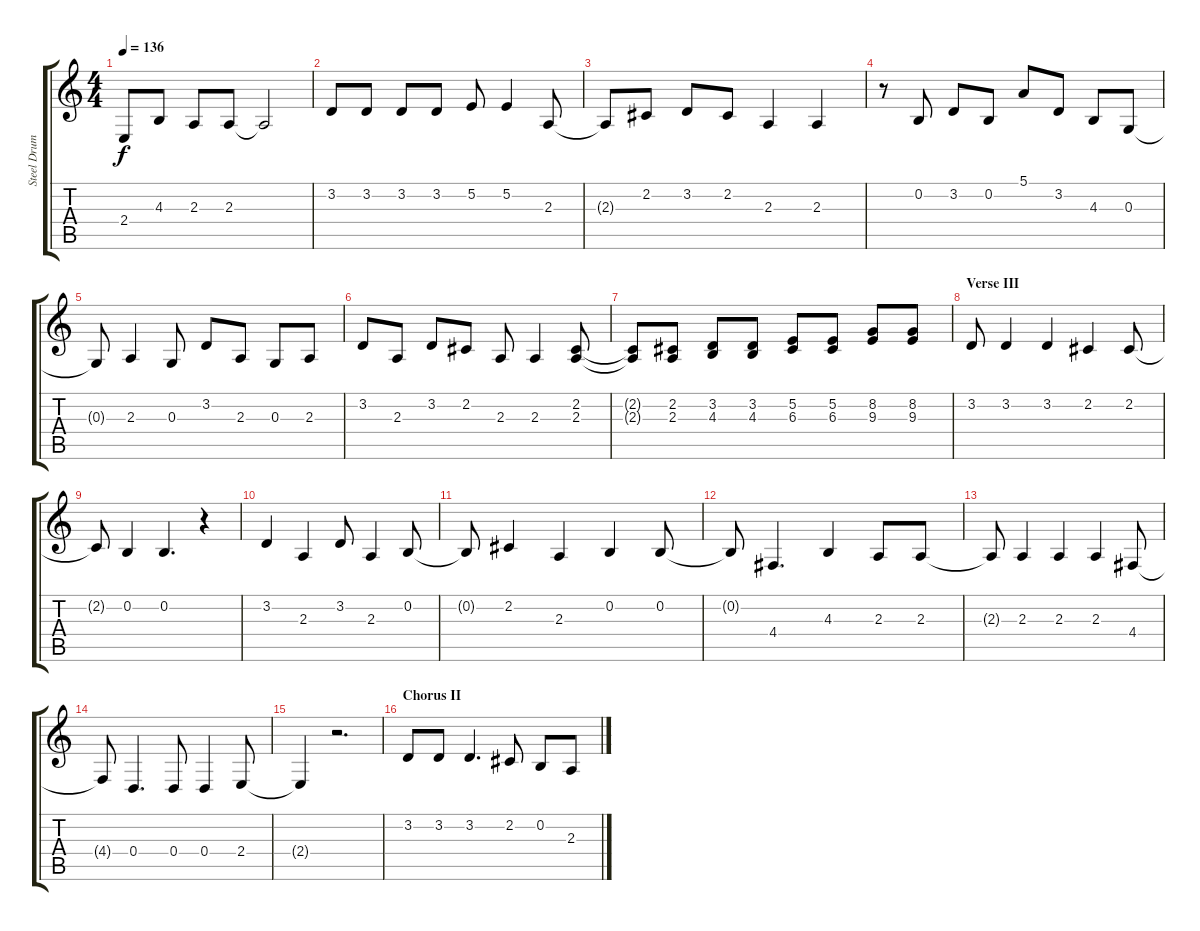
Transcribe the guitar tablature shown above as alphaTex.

\track ("Steel Drums" "Steel Drum") {instrument steeldrums}
\staff {score tabs}
\tuning (E4 B3 G3 D3 A2 E2) {hide}
\ts (4 4)
\tempo 136
\clef g2
\ks c
2.4{t}.8{dy f} 4.3.8 2.3.8 2.3.8 2.3{t}.2 |
3.2.8 3.2.8 3.2.8 3.2.8 5.2.8 5.2.4 2.3.8 |
2.3{t}.8 2.2.8 3.2.8 2.2.8 2.3.4 2.3.4 |
r.8 0.2.8 3.2.8 0.2.8 5.1.8 3.2.8 4.3.8 0.3.8 |
0.3{t}.8 2.3.4 0.3.8 3.2.8 2.3.8 0.3.8 2.3.8 |
3.2.8 2.3.8 3.2.8 2.2.8 2.3.8 2.3.4 (2.2 2.3).8 |
(2.2{t} 2.3{t}).8 (2.2 2.3).8 (3.2 4.3).8 (3.2 4.3).8 (5.2 6.3).8 (5.2 6.3).8 (8.2 9.3).8 (8.2 9.3).8 |
\section ("" "Verse III")
3.2.8 3.2.4 3.2.4 2.2.4 2.2.8 |
2.2{t}.8 0.2.4 0.2.4{d} r.4 |
3.2.4 2.3.4 3.2.8 2.3.4 0.2.8 |
0.2{t}.8 2.2.4 2.3.4 0.2.4 0.2.8 |
0.2{t}.8 4.4.4{d} 4.3.4 2.3.8 2.3.8 |
2.3{t}.8 2.3.4 2.3.4 2.3.4 4.4.8 |
4.4{t}.8 0.4.4{d} 0.4.8 0.4.4 2.4.8 |
2.4{t}.4 r.2{d} |
\section ("" "Chorus II")
3.2.8 3.2.8 3.2.4{d} 2.2.8 0.2.8 2.3.8
